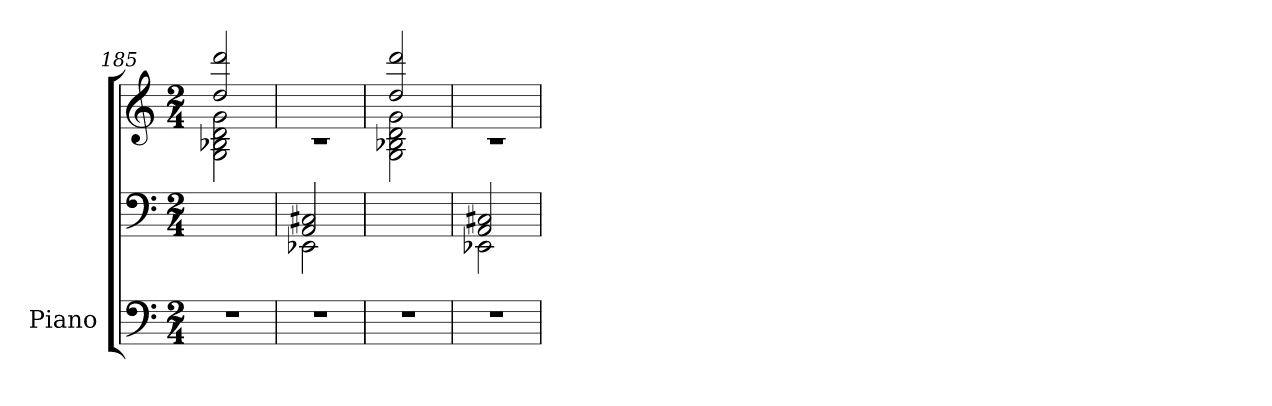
**kern	**kern	**kern
*part1	*part1	*part1
*staff3	*staff2	*staff1
*I"Piano	*	*
*I'Pno.	*	*
*clefF4	*clefF4	*clefG2
*k[]	*k[]	*k[]
*M2/4	*M2/4	*M2/4
=185	=185	=185
*	*	*^
2r	2ryy	2dd/ 2ddd/	2G\ 2B-X\ 2d\ 2g\
*	*	*v	*v
=186	=186	=186
*	*^	*
2r	2AA/ 2C#X/	2EE-X\	2rc
*	*v	*v	*
=187	=187	=187
*	*	*^
2r	2ryy	2dd/ 2ddd/	2G\ 2B-X\ 2d\ 2g\
*	*	*v	*v
=188	=188	=188
*	*^	*
2r	2AA/ 2C#X/	2EE-X\	2rc
*	*v	*v	*
=	=	=
*-	*-	*-
